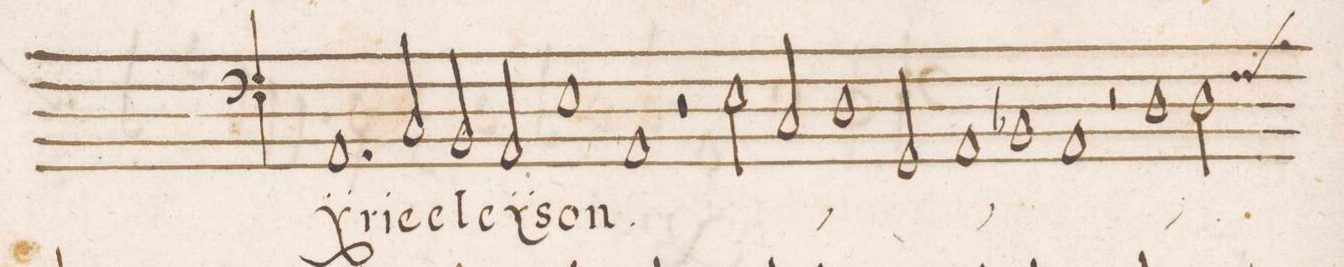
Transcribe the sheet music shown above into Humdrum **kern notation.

**kern	**text
*I"BASSVS	*
*clefF4	*
*k[]	*
*met(c|)	*
*M2/1	*
1.AA	ÿ-
2C/	-rie
=30	=30
2BB/	e-
2AA/	-leÿ-
1E	-son.
=31	=31
1AA	.
2r	.
*	*ij
2E\	ÿ-
=32	=32
2C/	-ri-
1D	-e
2GG/	e-
=33	=33
1AA	-le-
1BB-X	ÿ-
=34	=34
1AA	-son
2r	.
1D	Ky-
=35	=35
*custos:F	*
2D\	-ri-
*-	*-
